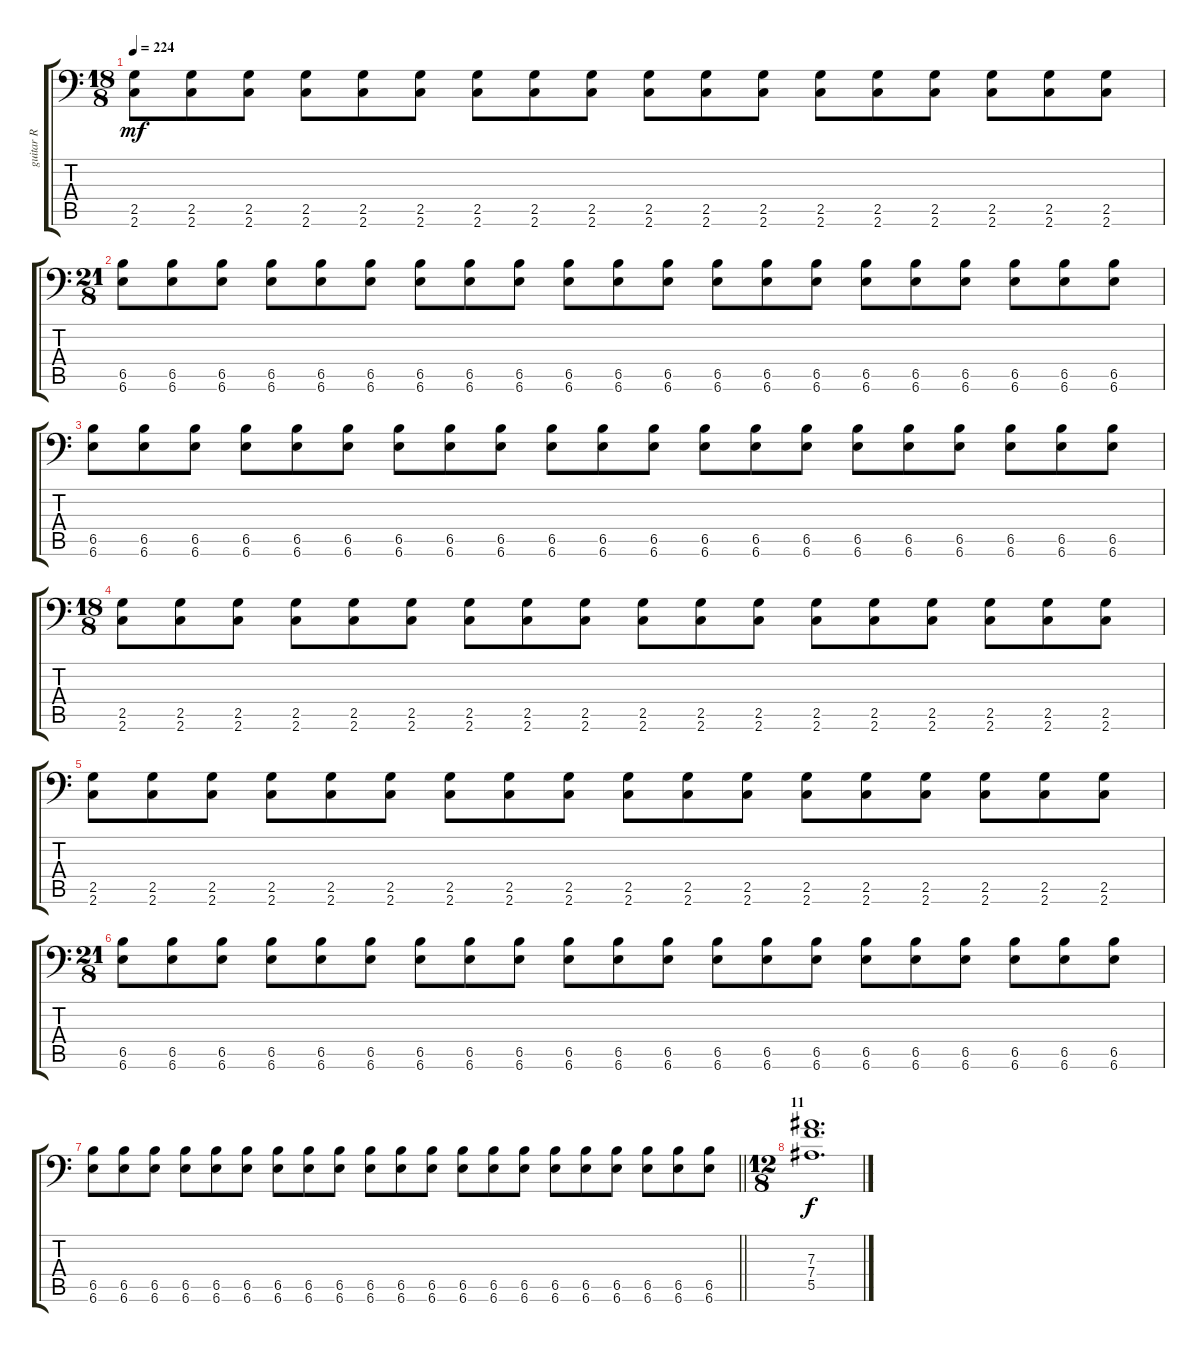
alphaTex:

\track ("guitar R" "guitar R") {instrument overdrivenguitar}
\staff {score tabs}
\tuning (C4 G3 Eb3 Bb2 F2 Bb1) {hide}
\ts (18 8)
\tempo 224
\clef f4
\ks c
(2.5 2.6).8{dy mf} (2.5 2.6).8 (2.5 2.6).8 (2.5 2.6).8 (2.5 2.6).8 (2.5 2.6).8 (2.5 2.6).8 (2.5 2.6).8 (2.5 2.6).8 (2.5 2.6).8 (2.5 2.6).8 (2.5 2.6).8 (2.5 2.6).8 (2.5 2.6).8 (2.5 2.6).8 (2.5 2.6).8 (2.5 2.6).8 (2.5 2.6).8 |
\ts (21 8)
(6.5 6.6).8 (6.5 6.6).8 (6.5 6.6).8 (6.5 6.6).8 (6.5 6.6).8 (6.5 6.6).8 (6.5 6.6).8 (6.5 6.6).8 (6.5 6.6).8 (6.5 6.6).8 (6.5 6.6).8 (6.5 6.6).8 (6.5 6.6).8 (6.5 6.6).8 (6.5 6.6).8 (6.5 6.6).8 (6.5 6.6).8 (6.5 6.6).8 (6.5 6.6).8 (6.5 6.6).8 (6.5 6.6).8 |
(6.5 6.6).8 (6.5 6.6).8 (6.5 6.6).8 (6.5 6.6).8 (6.5 6.6).8 (6.5 6.6).8 (6.5 6.6).8 (6.5 6.6).8 (6.5 6.6).8 (6.5 6.6).8 (6.5 6.6).8 (6.5 6.6).8 (6.5 6.6).8 (6.5 6.6).8 (6.5 6.6).8 (6.5 6.6).8 (6.5 6.6).8 (6.5 6.6).8 (6.5 6.6).8 (6.5 6.6).8 (6.5 6.6).8 |
\ts (18 8)
(2.5 2.6).8 (2.5 2.6).8 (2.5 2.6).8 (2.5 2.6).8 (2.5 2.6).8 (2.5 2.6).8 (2.5 2.6).8 (2.5 2.6).8 (2.5 2.6).8 (2.5 2.6).8 (2.5 2.6).8 (2.5 2.6).8 (2.5 2.6).8 (2.5 2.6).8 (2.5 2.6).8 (2.5 2.6).8 (2.5 2.6).8 (2.5 2.6).8 |
(2.5 2.6).8 (2.5 2.6).8 (2.5 2.6).8 (2.5 2.6).8 (2.5 2.6).8 (2.5 2.6).8 (2.5 2.6).8 (2.5 2.6).8 (2.5 2.6).8 (2.5 2.6).8 (2.5 2.6).8 (2.5 2.6).8 (2.5 2.6).8 (2.5 2.6).8 (2.5 2.6).8 (2.5 2.6).8 (2.5 2.6).8 (2.5 2.6).8 |
\ts (21 8)
(6.5 6.6).8 (6.5 6.6).8 (6.5 6.6).8 (6.5 6.6).8 (6.5 6.6).8 (6.5 6.6).8 (6.5 6.6).8 (6.5 6.6).8 (6.5 6.6).8 (6.5 6.6).8 (6.5 6.6).8 (6.5 6.6).8 (6.5 6.6).8 (6.5 6.6).8 (6.5 6.6).8 (6.5 6.6).8 (6.5 6.6).8 (6.5 6.6).8 (6.5 6.6).8 (6.5 6.6).8 (6.5 6.6).8 |
\barLineRight lightlight
(6.5 6.6).8 (6.5 6.6).8 (6.5 6.6).8 (6.5 6.6).8 (6.5 6.6).8 (6.5 6.6).8 (6.5 6.6).8 (6.5 6.6).8 (6.5 6.6).8 (6.5 6.6).8 (6.5 6.6).8 (6.5 6.6).8 (6.5 6.6).8 (6.5 6.6).8 (6.5 6.6).8 (6.5 6.6).8 (6.5 6.6).8 (6.5 6.6).8 (6.5 6.6).8 (6.5 6.6).8 (6.5 6.6).8 |
\ts (12 8)
\section ("" "11")
(7.3 7.4 5.5).1{d dy f}
